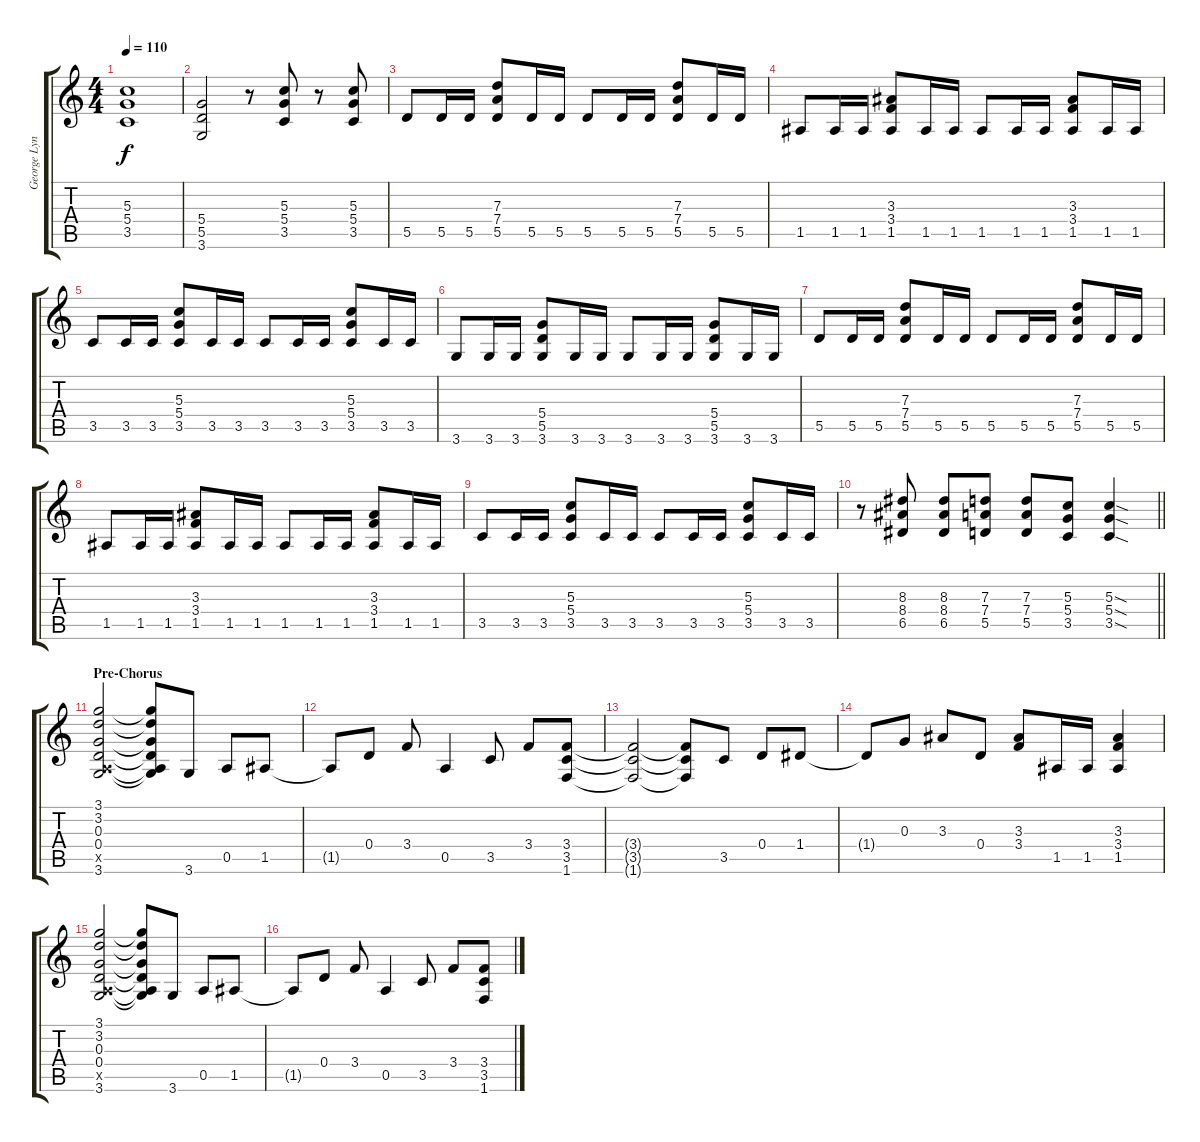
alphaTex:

\track ("George Lynch Rhytym" "George Lyn") {instrument distortionguitar}
\staff {score tabs}
\tuning (E4 B3 G3 D3 A2 E2) {hide}
\ts (4 4)
\tempo 110
\clef g2
\ks c
(5.3 5.4 3.5).1{dy f} |
(5.4 5.5 3.6).2 r.8 (5.3 5.4 3.5).8 r.8 (5.3 5.4 3.5).8 |
5.5.8 5.5.16 5.5.16 (7.3 7.4 5.5).8 5.5.16 5.5.16 5.5.8 5.5.16 5.5.16 (7.3 7.4 5.5).8 5.5.16 5.5.16 |
1.5.8 1.5.16 1.5.16 (3.3 3.4 1.5).8 1.5.16 1.5.16 1.5.8 1.5.16 1.5.16 (3.3 3.4 1.5).8 1.5.16 1.5.16 |
3.5.8 3.5.16 3.5.16 (5.3 5.4 3.5).8 3.5.16 3.5.16 3.5.8 3.5.16 3.5.16 (5.3 5.4 3.5).8 3.5.16 3.5.16 |
3.6.8 3.6.16 3.6.16 (5.4 5.5 3.6).8 3.6.16 3.6.16 3.6.8 3.6.16 3.6.16 (5.4 5.5 3.6).8 3.6.16 3.6.16 |
5.5.8 5.5.16 5.5.16 (7.3 7.4 5.5).8 5.5.16 5.5.16 5.5.8 5.5.16 5.5.16 (7.3 7.4 5.5).8 5.5.16 5.5.16 |
1.5.8 1.5.16 1.5.16 (3.3 3.4 1.5).8 1.5.16 1.5.16 1.5.8 1.5.16 1.5.16 (3.3 3.4 1.5).8 1.5.16 1.5.16 |
3.5.8 3.5.16 3.5.16 (5.3 5.4 3.5).8 3.5.16 3.5.16 3.5.8 3.5.16 3.5.16 (5.3 5.4 3.5).8 3.5.16 3.5.16 |
\barLineRight lightlight
r.8 (8.3 8.4 6.5).8 (8.3 8.4 6.5).8 (7.3 7.4 5.5).8 (7.3 7.4 5.5).8 (5.3 5.4 3.5).8 (5.3{sod} 5.4{sod} 3.5{sod}).4 |
\section ("" "Pre-Chorus")
(3.1 3.2 0.3 0.4 0.5{x} 3.6).2 (3.1{t} 3.2{t} 0.3{t} 0.4{t} 0.5{t} 3.6{t}).8 3.6.8 0.5.8 1.5.8 |
1.5{t}.8 0.4.8 3.4.8 0.5.4 3.5.8 3.4.8 (3.4 3.5 1.6).8 |
(3.4{t} 3.5{t} 1.6{t}).2 (3.4{t} 3.5{t} 1.6{t}).8 3.5.8 0.4.8 1.4.8 |
1.4{t}.8 0.3.8 3.3.8 0.4.8 (3.3 3.4).8 1.5.16 1.5.16 (3.3 3.4 1.5).4 |
(3.1 3.2 0.3 0.4 0.5{x} 3.6).2 (3.1{t} 3.2{t} 0.3{t} 0.4{t} 0.5{t} 3.6{t}).8 3.6.8 0.5.8 1.5.8 |
1.5{t}.8 0.4.8 3.4.8 0.5.4 3.5.8 3.4.8 (3.4 3.5 1.6).8
